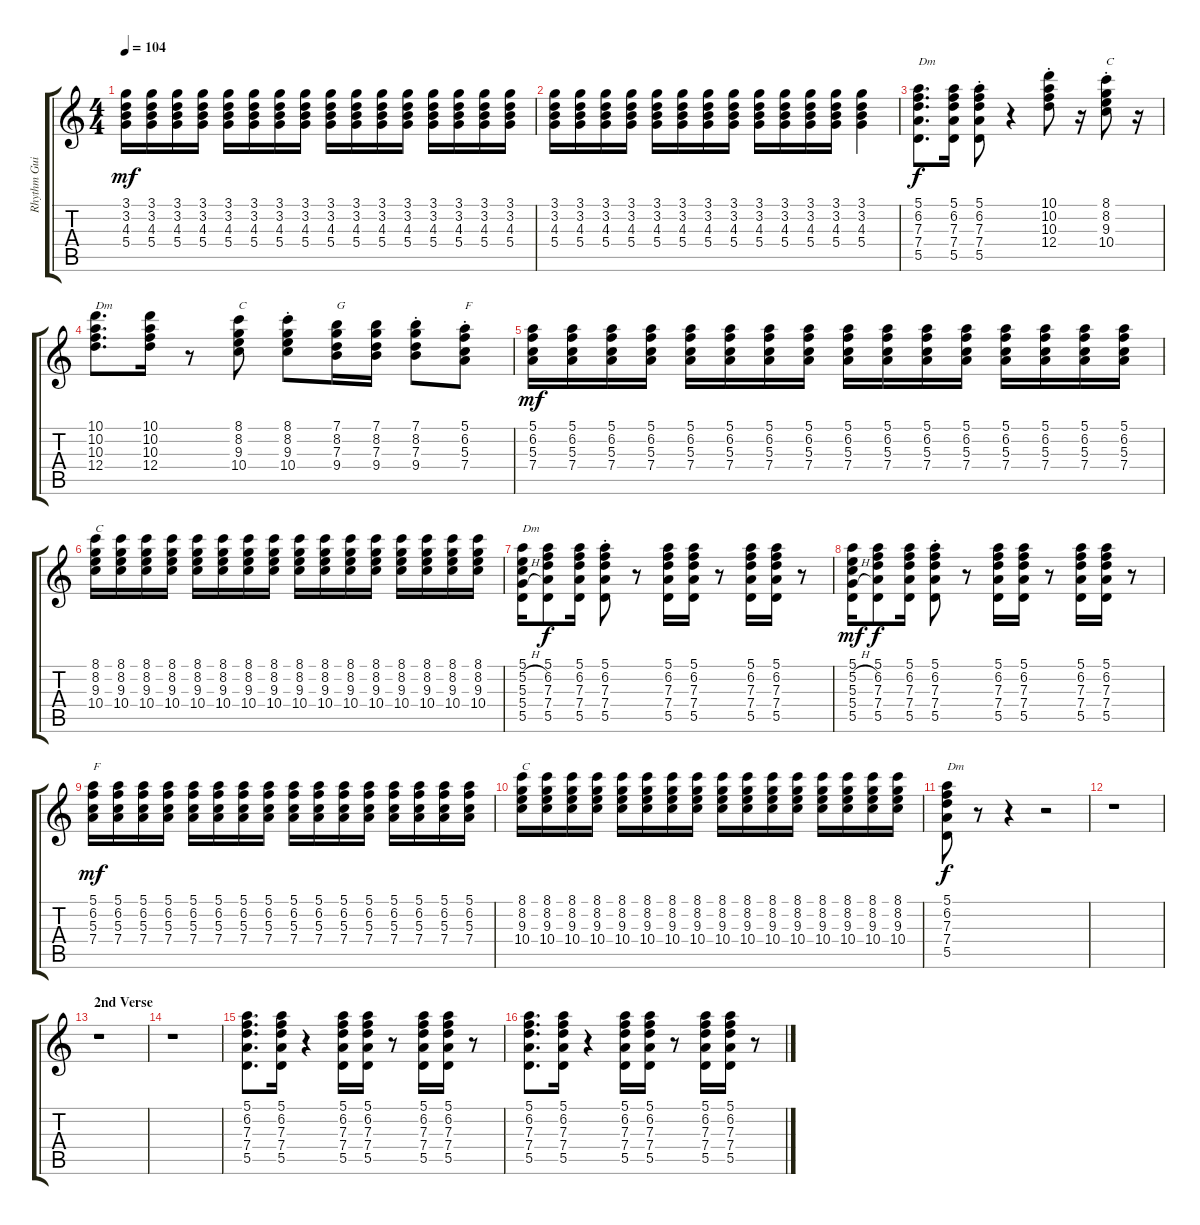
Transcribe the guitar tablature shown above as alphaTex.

\track ("Rhythm Guitar 1 ( David Gilmour )" "Rhythm Gui") {instrument electricguitarjazz}
\staff {score tabs}
\tuning (E4 B3 G3 D3 A2 E2) {hide}
\ts (4 4)
\tempo 104
\clef g2
\ks c
(3.1 3.2 4.3 5.4).16{dy mf} (3.1 3.2 4.3 5.4).16 (3.1 3.2 4.3 5.4).16 (3.1 3.2 4.3 5.4).16 (3.1 3.2 4.3 5.4).16 (3.1 3.2 4.3 5.4).16 (3.1 3.2 4.3 5.4).16 (3.1 3.2 4.3 5.4).16 (3.1 3.2 4.3 5.4).16 (3.1 3.2 4.3 5.4).16 (3.1 3.2 4.3 5.4).16 (3.1 3.2 4.3 5.4).16 (3.1 3.2 4.3 5.4).16 (3.1 3.2 4.3 5.4).16 (3.1 3.2 4.3 5.4).16 (3.1 3.2 4.3 5.4).16 |
(3.1 3.2 4.3 5.4).16 (3.1 3.2 4.3 5.4).16 (3.1 3.2 4.3 5.4).16 (3.1 3.2 4.3 5.4).16 (3.1 3.2 4.3 5.4).16 (3.1 3.2 4.3 5.4).16 (3.1 3.2 4.3 5.4).16 (3.1 3.2 4.3 5.4).16 (3.1 3.2 4.3 5.4).16 (3.1 3.2 4.3 5.4).16 (3.1 3.2 4.3 5.4).16 (3.1 3.2 4.3 5.4).16 (3.1 3.2 4.3 5.4).4 |
(5.1 6.2 7.3 7.4 5.5).8{d txt "Dm" dy f} (5.1 6.2 7.3 7.4 5.5).16 (5.1{st} 6.2{st} 7.3{st} 7.4{st} 5.5{st}).8 r.4 (10.1{st} 10.2{st} 10.3{st} 12.4{st}).8 r.16 (8.1{st} 8.2{st} 9.3{st} 10.4{st}).8{txt "C"} r.16 |
(10.1 10.2 10.3 12.4).8{d txt "Dm"} (10.1 10.2 10.3 12.4).16 r.8 (8.1 8.2 9.3 10.4).8{txt "C"} (8.1{st} 8.2{st} 9.3{st} 10.4{st}).8 (7.1 8.2 7.3 9.4).16{txt "G"} (7.1 8.2 7.3 9.4).16 (7.1{st} 8.2{st} 7.3{st} 9.4{st}).8 (5.1{st} 6.2{st} 5.3{st} 7.4{st}).8{txt "F"} |
(5.1 6.2 5.3 7.4).16{dy mf} (5.1 6.2 5.3 7.4).16 (5.1 6.2 5.3 7.4).16 (5.1 6.2 5.3 7.4).16 (5.1 6.2 5.3 7.4).16 (5.1 6.2 5.3 7.4).16 (5.1 6.2 5.3 7.4).16 (5.1 6.2 5.3 7.4).16 (5.1 6.2 5.3 7.4).16 (5.1 6.2 5.3 7.4).16 (5.1 6.2 5.3 7.4).16 (5.1 6.2 5.3 7.4).16 (5.1 6.2 5.3 7.4).16 (5.1 6.2 5.3 7.4).16 (5.1 6.2 5.3 7.4).16 (5.1 6.2 5.3 7.4).16 |
(8.1 8.2 9.3 10.4).16{txt "C"} (8.1 8.2 9.3 10.4).16 (8.1 8.2 9.3 10.4).16 (8.1 8.2 9.3 10.4).16 (8.1 8.2 9.3 10.4).16 (8.1 8.2 9.3 10.4).16 (8.1 8.2 9.3 10.4).16 (8.1 8.2 9.3 10.4).16 (8.1 8.2 9.3 10.4).16 (8.1 8.2 9.3 10.4).16 (8.1 8.2 9.3 10.4).16 (8.1 8.2 9.3 10.4).16 (8.1 8.2 9.3 10.4).16 (8.1 8.2 9.3 10.4).16 (8.1 8.2 9.3 10.4).16 (8.1 8.2 9.3 10.4).16 |
(5.1 5.2{h} 5.3{h} 5.4{h} 5.5).16{txt "Dm"} (5.1 6.2 7.3 7.4 5.5).8{dy f} (5.1 6.2 7.3 7.4 5.5).16 (5.1{st} 6.2{st} 7.3{st} 7.4{st} 5.5{st}).8 r.8 (5.1 6.2 7.3 7.4 5.5).16 (5.1 6.2 7.3 7.4 5.5).16 r.8 (5.1 6.2 7.3 7.4 5.5).16 (5.1 6.2 7.3 7.4 5.5).16 r.8 |
(5.1 5.2{h} 5.3{h} 5.4{h} 5.5).16{dy mf} (5.1 6.2 7.3 7.4 5.5).8{dy f} (5.1 6.2 7.3 7.4 5.5).16 (5.1{st} 6.2{st} 7.3{st} 7.4{st} 5.5{st}).8 r.8 (5.1 6.2 7.3 7.4 5.5).16 (5.1 6.2 7.3 7.4 5.5).16 r.8 (5.1 6.2 7.3 7.4 5.5).16 (5.1 6.2 7.3 7.4 5.5).16 r.8 |
(5.1 6.2 5.3 7.4).16{txt "F" dy mf} (5.1 6.2 5.3 7.4).16 (5.1 6.2 5.3 7.4).16 (5.1 6.2 5.3 7.4).16 (5.1 6.2 5.3 7.4).16 (5.1 6.2 5.3 7.4).16 (5.1 6.2 5.3 7.4).16 (5.1 6.2 5.3 7.4).16 (5.1 6.2 5.3 7.4).16 (5.1 6.2 5.3 7.4).16 (5.1 6.2 5.3 7.4).16 (5.1 6.2 5.3 7.4).16 (5.1 6.2 5.3 7.4).16 (5.1 6.2 5.3 7.4).16 (5.1 6.2 5.3 7.4).16 (5.1 6.2 5.3 7.4).16 |
(8.1 8.2 9.3 10.4).16{txt "C"} (8.1 8.2 9.3 10.4).16 (8.1 8.2 9.3 10.4).16 (8.1 8.2 9.3 10.4).16 (8.1 8.2 9.3 10.4).16 (8.1 8.2 9.3 10.4).16 (8.1 8.2 9.3 10.4).16 (8.1 8.2 9.3 10.4).16 (8.1 8.2 9.3 10.4).16 (8.1 8.2 9.3 10.4).16 (8.1 8.2 9.3 10.4).16 (8.1 8.2 9.3 10.4).16 (8.1 8.2 9.3 10.4).16 (8.1 8.2 9.3 10.4).16 (8.1 8.2 9.3 10.4).16 (8.1 8.2 9.3 10.4).16 |
(5.1 6.2 7.3 7.4 5.5).8{txt "Dm" dy f} r.8 r.4 r.2 |
r.1 |
\section ("" "2nd Verse")
r.1 |
r.1 |
(5.1 6.2 7.3 7.4 5.5).8{d} (5.1 6.2 7.3 7.4 5.5).16 r.4 (5.1 6.2 7.3 7.4 5.5).16 (5.1 6.2 7.3 7.4 5.5).16 r.8 (5.1 6.2 7.3 7.4 5.5).16 (5.1 6.2 7.3 7.4 5.5).16 r.8 |
(5.1 6.2 7.3 7.4 5.5).8{d} (5.1 6.2 7.3 7.4 5.5).16 r.4 (5.1 6.2 7.3 7.4 5.5).16 (5.1 6.2 7.3 7.4 5.5).16 r.8 (5.1 6.2 7.3 7.4 5.5).16 (5.1 6.2 7.3 7.4 5.5).16 r.8
